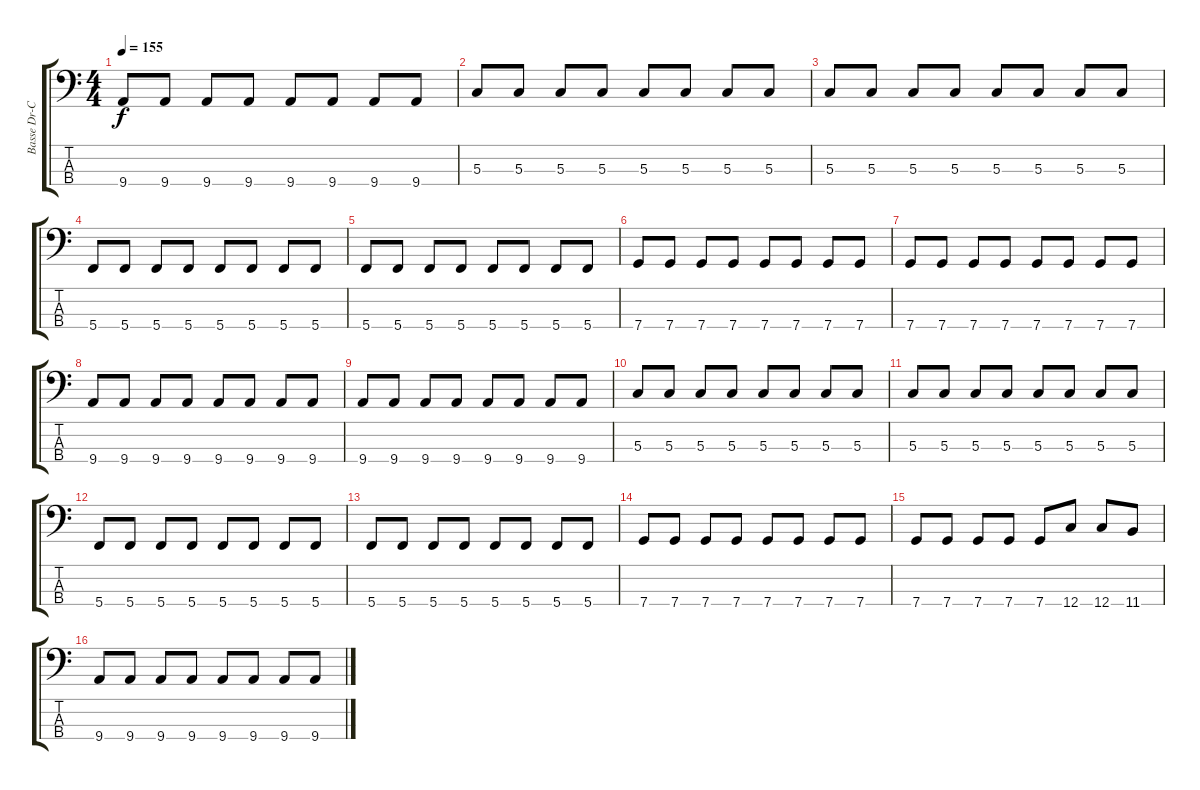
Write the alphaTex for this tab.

\track ("Basse Dr-C bis" "Basse Dr-C") {instrument synthbass2}
\staff {score tabs}
\tuning (F2 C2 G1 C1) {hide}
\ts (4 4)
\tempo 155
\clef f4
\ks c
9.4.8{dy f} 9.4.8 9.4.8 9.4.8 9.4.8 9.4.8 9.4.8 9.4.8 |
5.3.8 5.3.8 5.3.8 5.3.8 5.3.8 5.3.8 5.3.8 5.3.8 |
5.3.8 5.3.8 5.3.8 5.3.8 5.3.8 5.3.8 5.3.8 5.3.8 |
5.4.8 5.4.8 5.4.8 5.4.8 5.4.8 5.4.8 5.4.8 5.4.8 |
5.4.8 5.4.8 5.4.8 5.4.8 5.4.8 5.4.8 5.4.8 5.4.8 |
7.4.8 7.4.8 7.4.8 7.4.8 7.4.8 7.4.8 7.4.8 7.4.8 |
7.4.8 7.4.8 7.4.8 7.4.8 7.4.8 7.4.8 7.4.8 7.4.8 |
9.4.8 9.4.8 9.4.8 9.4.8 9.4.8 9.4.8 9.4.8 9.4.8 |
9.4.8 9.4.8 9.4.8 9.4.8 9.4.8 9.4.8 9.4.8 9.4.8 |
5.3.8 5.3.8 5.3.8 5.3.8 5.3.8 5.3.8 5.3.8 5.3.8 |
5.3.8 5.3.8 5.3.8 5.3.8 5.3.8 5.3.8 5.3.8 5.3.8 |
5.4.8 5.4.8 5.4.8 5.4.8 5.4.8 5.4.8 5.4.8 5.4.8 |
5.4.8 5.4.8 5.4.8 5.4.8 5.4.8 5.4.8 5.4.8 5.4.8 |
7.4.8 7.4.8 7.4.8 7.4.8 7.4.8 7.4.8 7.4.8 7.4.8 |
7.4.8 7.4.8 7.4.8 7.4.8 7.4.8 12.4.8 12.4.8 11.4.8 |
9.4.8 9.4.8 9.4.8 9.4.8 9.4.8 9.4.8 9.4.8 9.4.8
